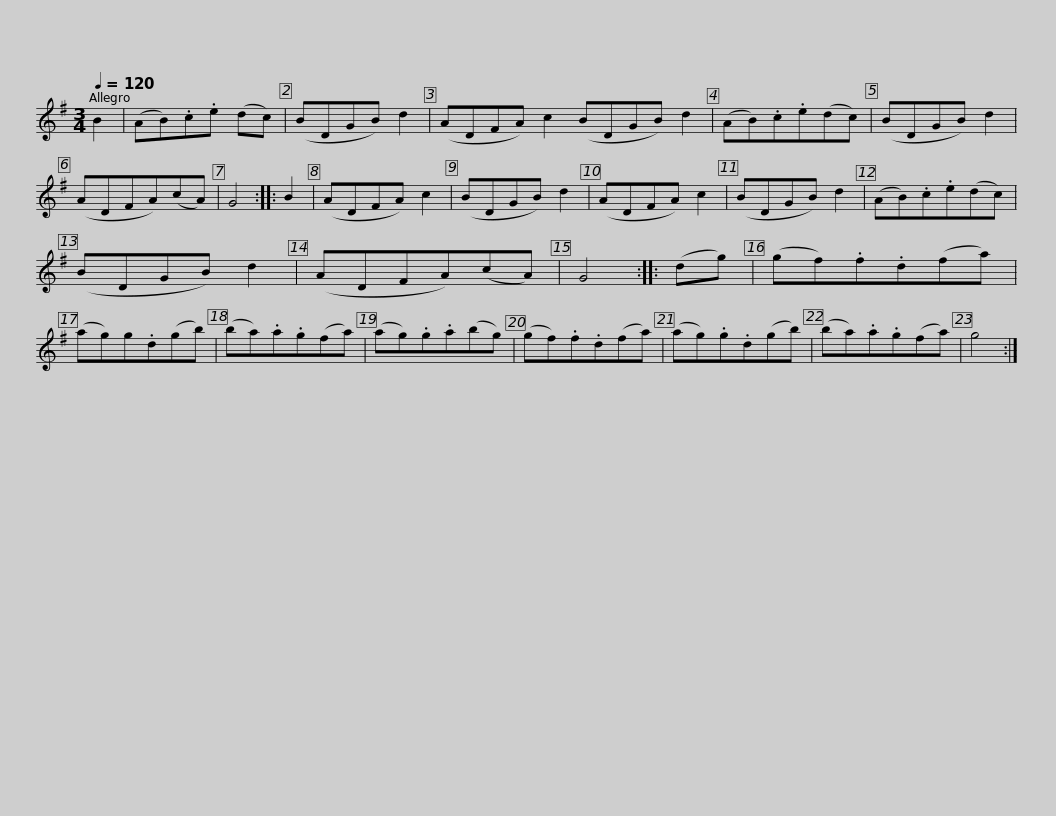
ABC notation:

X:1
L:1/8
Q:1/4=120
M:3/4
I:linebreak $
K:G
V:1 treble
V:1
 B2 | (AB).c.e (dc) | (BDGB) d2 | (ADFA) c2 (BDGB) d2 | (AB).c.e(dc) | %5
 (BDGB) d2 | (ADFA)(cA) | G4 :: B2 |$ (ADFA) c2 | %10
 (BDGB) d2 | (ADFA) c2 | (BDGB) d2 | (AB).c.e(dc) | (BDGB) d2 | %15
 (ADFA)(cA) | G4 :: (dg) |$ (gf).f.d(fa) | (ag)g.d(gb) | %20
 (ba).a.g(fa) | (ag).g.a(bg) | (gf).f.d(fa) | (ag).g.d(gb) | (ba).a.g(fa) |$ %25
 g4 :| %26
